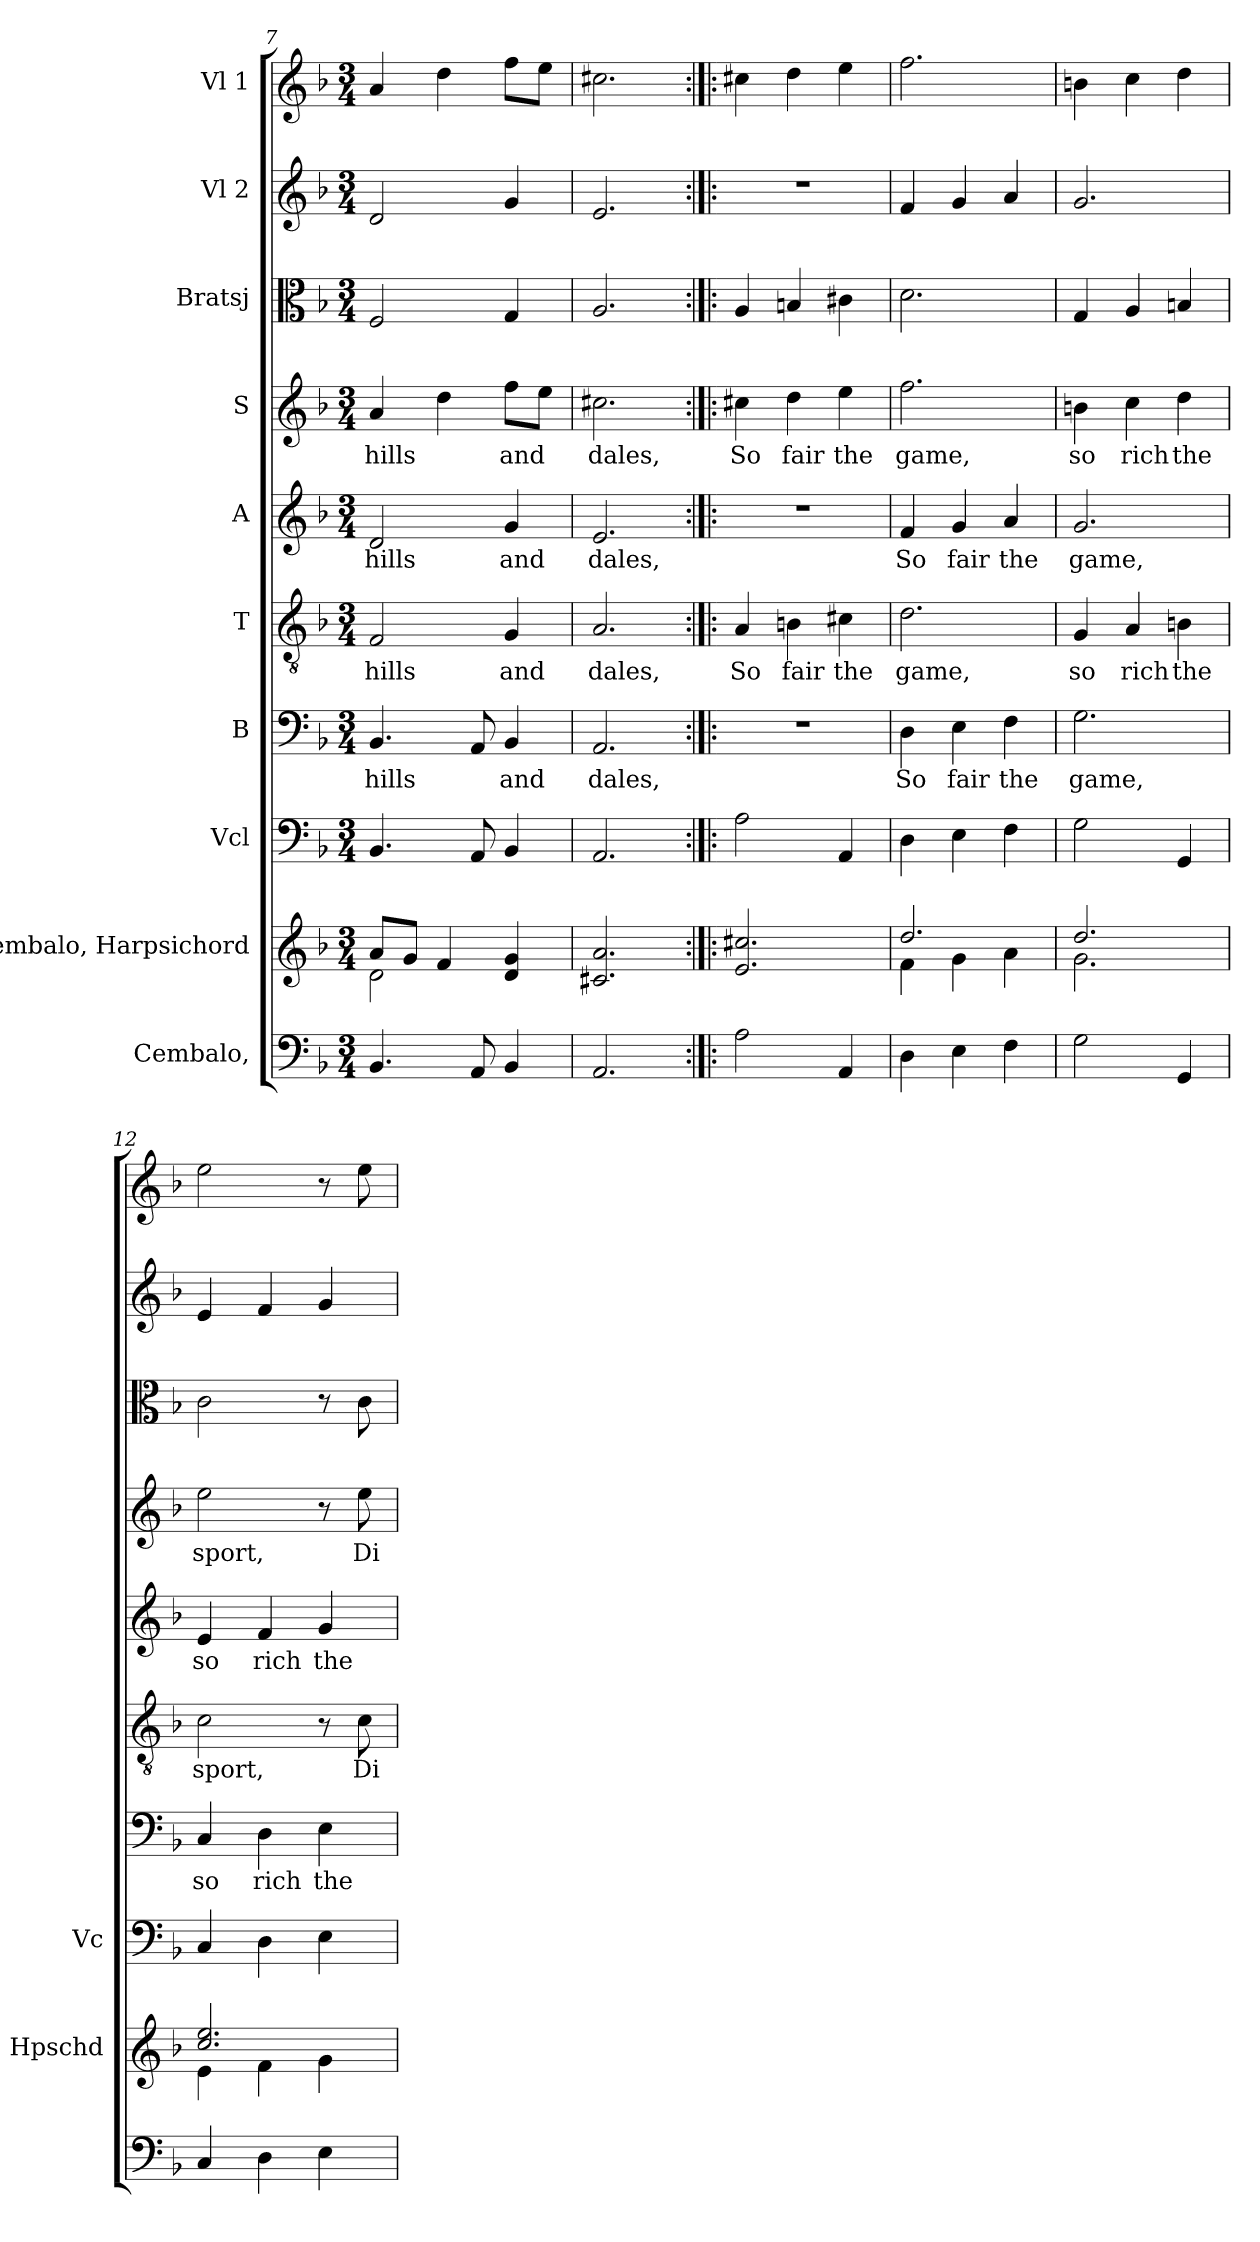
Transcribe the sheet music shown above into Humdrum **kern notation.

**kern	**kern	**kern	**kern	**text	**kern	**text	**kern	**text	**kern	**text	**kern	**kern	**kern
*part10	*part9	*part8	*part7	*part7	*part6	*part6	*part5	*part5	*part4	*part4	*part3	*part2	*part1
*staff10	*staff9	*staff8	*staff7	*staff7	*staff6	*staff6	*staff5	*staff5	*staff4	*staff4	*staff3	*staff2	*staff1
*I"Cembalo,	*I"Cembalo, Harpsichord	*I"Vcl	*I"B	*	*I"T	*	*I"A	*	*I"S	*	*I"Bratsj	*I"Vl 2	*I"Vl 1
*	*I'Hpschd	*I'Vc	*	*	*	*	*	*	*	*	*	*	*
!!LO:PB:g=z
*clefF4	*clefG2	*clefF4	*clefF4	*	*clefGv2	*	*clefG2	*	*clefG2	*	*clefC3	*clefG2	*clefG2
*k[b-]	*k[b-]	*k[b-]	*k[b-]	*	*k[b-]	*	*k[b-]	*	*k[b-]	*	*k[b-]	*k[b-]	*k[b-]
*M3/4	*M3/4	*M3/4	*M3/4	*	*M3/4	*	*M3/4	*	*M3/4	*	*M3/4	*M3/4	*M3/4
=7	=7	=7	=7	=7	=7	=7	=7	=7	=7	=7	=7	=7	=7
*	*^	*	*	*	*	*	*	*	*	*	*	*	*
!	!	!	!	!	!LO:LY:b	!	!LO:LY:b	!	!LO:LY:b	!	!LO:LY:b	!	!	!
4.BB-/	8a/L	2d\	4.BB-/	4.BB-/	hills	2F/	hills	2d/	hills	4a/	hills	2F/	2d/	4a/
.	8g/J	.	.	.	.	.	.	.	.	.	.	.	.	.
.	4f/	.	.	.	.	.	.	.	.	4dd\	.	.	.	4dd\
8AA/	.	.	8AA/	8AA/	.	.	.	.	.	.	.	.	.	.
!	!	!	!	!	!LO:LY:b	!	!LO:LY:b	!	!LO:LY:b	!	!LO:LY:b	!	!	!
4BB-/	4d/ 4g/	4ryy	4BB-/	4BB-/	and	4G/	and	4g/	and	8ff\L	and	4G/	4g/	8ff\L
.	.	.	.	.	.	.	.	.	.	8ee\J	.	.	.	8ee\J
*	*v	*v	*	*	*	*	*	*	*	*	*	*	*	*
=8	=8	=8	=8	=8	=8	=8	=8	=8	=8	=8	=8	=8	=8
!	!	!	!	!LO:LY:b	!	!LO:LY:b	!	!LO:LY:b	!	!LO:LY:b	!	!	!
2.AA/	2.c#X/ 2.a/	2.AA/	2.AA/	dales,	2.A/	dales,	2.e/	dales,	2.cc#X\	dales,	2.A/	2.e/	2.cc#X\
=9:|!|:	=9:|!|:	=9:|!|:	=9:|!|:	=9:|!|:	=9:|!|:	=9:|!|:	=9:|!|:	=9:|!|:	=9:|!|:	=9:|!|:	=9:|!|:	=9:|!|:	=9:|!|:
!	!	!	!	!	!	!LO:LY:b	!	!	!	!LO:LY:b	!	!	!
2A\	2.e/ 2.cc#X/	2A\	2.r	.	4A/	So	2.r	.	4cc#X\	So	4A/	2.r	4cc#X\
!	!	!	!	!	!	!LO:LY:b	!	!	!	!LO:LY:b	!	!	!
.	.	.	.	.	4Bn\	fair	.	.	4dd\	fair	4Bn/	.	4dd\
!	!	!	!	!	!	!LO:LY:b	!	!	!	!LO:LY:b	!	!	!
4AA/	.	4AA/	.	.	4c#X\	the	.	.	4ee\	the	4c#X\	.	4ee\
=10	=10	=10	=10	=10	=10	=10	=10	=10	=10	=10	=10	=10	=10
*	*^	*	*	*	*	*	*	*	*	*	*	*	*
!	!	!	!	!	!LO:LY:b	!	!LO:LY:b	!	!LO:LY:b	!	!LO:LY:b	!	!	!
4D\	2.dd/	4f\	4D\	4D\	So	2.d\	game,	4f/	So	2.ff\	game,	2.d\	4f/	2.ff\
!	!	!	!	!	!LO:LY:b	!	!	!	!LO:LY:b	!	!	!	!	!
4E\	.	4g\	4E\	4E\	fair	.	.	4g/	fair	.	.	.	4g/	.
!	!	!	!	!	!LO:LY:b	!	!	!	!LO:LY:b	!	!	!	!	!
4F\	.	4a\	4F\	4F\	the	.	.	4a/	the	.	.	.	4a/	.
=11	=11	=11	=11	=11	=11	=11	=11	=11	=11	=11	=11	=11	=11	=11
!	!	!	!	!	!LO:LY:b	!	!LO:LY:b	!	!LO:LY:b	!	!LO:LY:b	!	!	!
2G\	2.dd/	2.g\	2G\	2.G\	game,	4G/	so	2.g/	game,	4bn\	so	4G/	2.g/	4bn\
!	!	!	!	!	!	!	!LO:LY:b	!	!	!	!LO:LY:b	!	!	!
.	.	.	.	.	.	4A/	rich	.	.	4cc\	rich	4A/	.	4cc\
!	!	!	!	!	!	!	!LO:LY:b	!	!	!	!LO:LY:b	!	!	!
4GG/	.	.	4GG/	.	.	4Bn\	the	.	.	4dd\	the	4Bn/	.	4dd\
=12	=12	=12	=12	=12	=12	=12	=12	=12	=12	=12	=12	=12	=12	=12
!	!	!	!	!	!LO:LY:b	!	!LO:LY:b	!	!LO:LY:b	!	!LO:LY:b	!	!	!
4C/	2.cc/ 2.ee/	4e\	4C/	4C/	so	2c\	sport,	4e/	so	2ee\	sport,	2c\	4e/	2ee\
!	!	!	!	!	!LO:LY:b	!	!	!	!LO:LY:b	!	!	!	!	!
4D\	.	4f\	4D\	4D\	rich	.	.	4f/	rich	.	.	.	4f/	.
!	!	!	!	!	!LO:LY:b	!	!	!	!LO:LY:b	!	!	!	!	!
4E\	.	4g\	4E\	4E\	the	8r	.	4g/	the	8r	.	8r	4g/	8r
!	!	!	!	!	!	!	!LO:LY:b	!	!	!	!LO:LY:b	!	!	!
.	.	.	.	.	.	8c\	Di-	.	.	8ee\	Di-	8c\	.	8ee\
*	*v	*v	*	*	*	*	*	*	*	*	*	*	*	*
=	=	=	=	=	=	=	=	=	=	=	=	=	=
*-	*-	*-	*-	*-	*-	*-	*-	*-	*-	*-	*-	*-	*-
